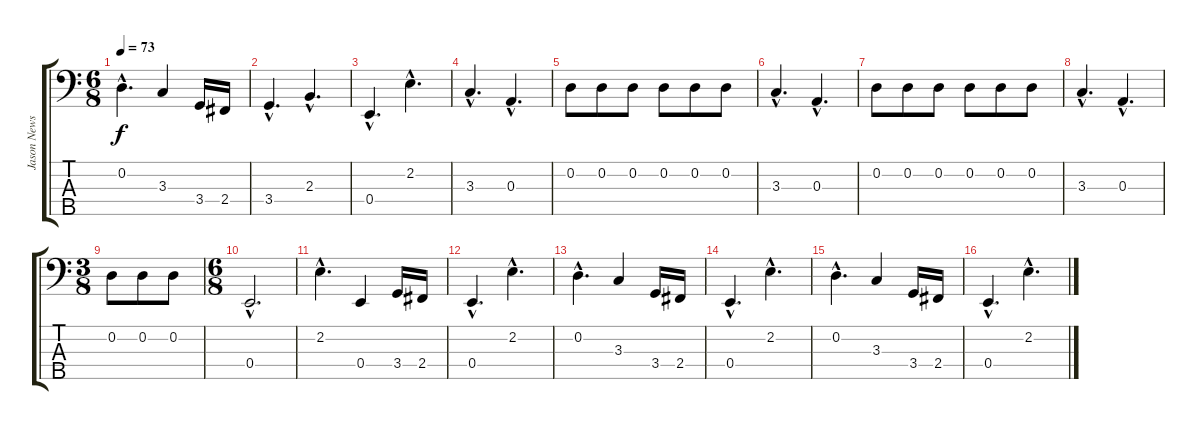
\track ("Jason Newsted" "Jason News") {instrument electricbasspick}
\staff {score tabs}
\tuning (G2 D2 A1 E1 B0) {hide}
\ts (6 8)
\tempo 73
\clef f4
\ks c
0.2{hac}.4{d dy f} 3.3.4 3.4.16 2.4.16 |
3.4{hac}.4{d} 2.3{hac}.4{d} |
0.4{hac}.4{d} 2.2{hac}.4{d} |
3.3{hac}.4{d} 0.3{hac}.4{d} |
0.2.8 0.2.8 0.2.8 0.2.8 0.2.8 0.2.8 |
3.3{hac}.4{d} 0.3{hac}.4{d} |
0.2.8 0.2.8 0.2.8 0.2.8 0.2.8 0.2.8 |
3.3{hac}.4{d} 0.3{hac}.4{d} |
\ts (3 8)
0.2.8 0.2.8 0.2.8 |
\ts (6 8)
0.4{hac}.2{d} |
2.2{hac}.4{d} 0.4.4 3.4.16 2.4.16 |
0.4{hac}.4{d} 2.2{hac}.4{d} |
0.2{hac}.4{d} 3.3.4 3.4.16 2.4.16 |
0.4{hac}.4{d} 2.2{hac}.4{d} |
0.2{hac}.4{d} 3.3.4 3.4.16 2.4.16 |
0.4{hac}.4{d} 2.2{hac}.4{d}
